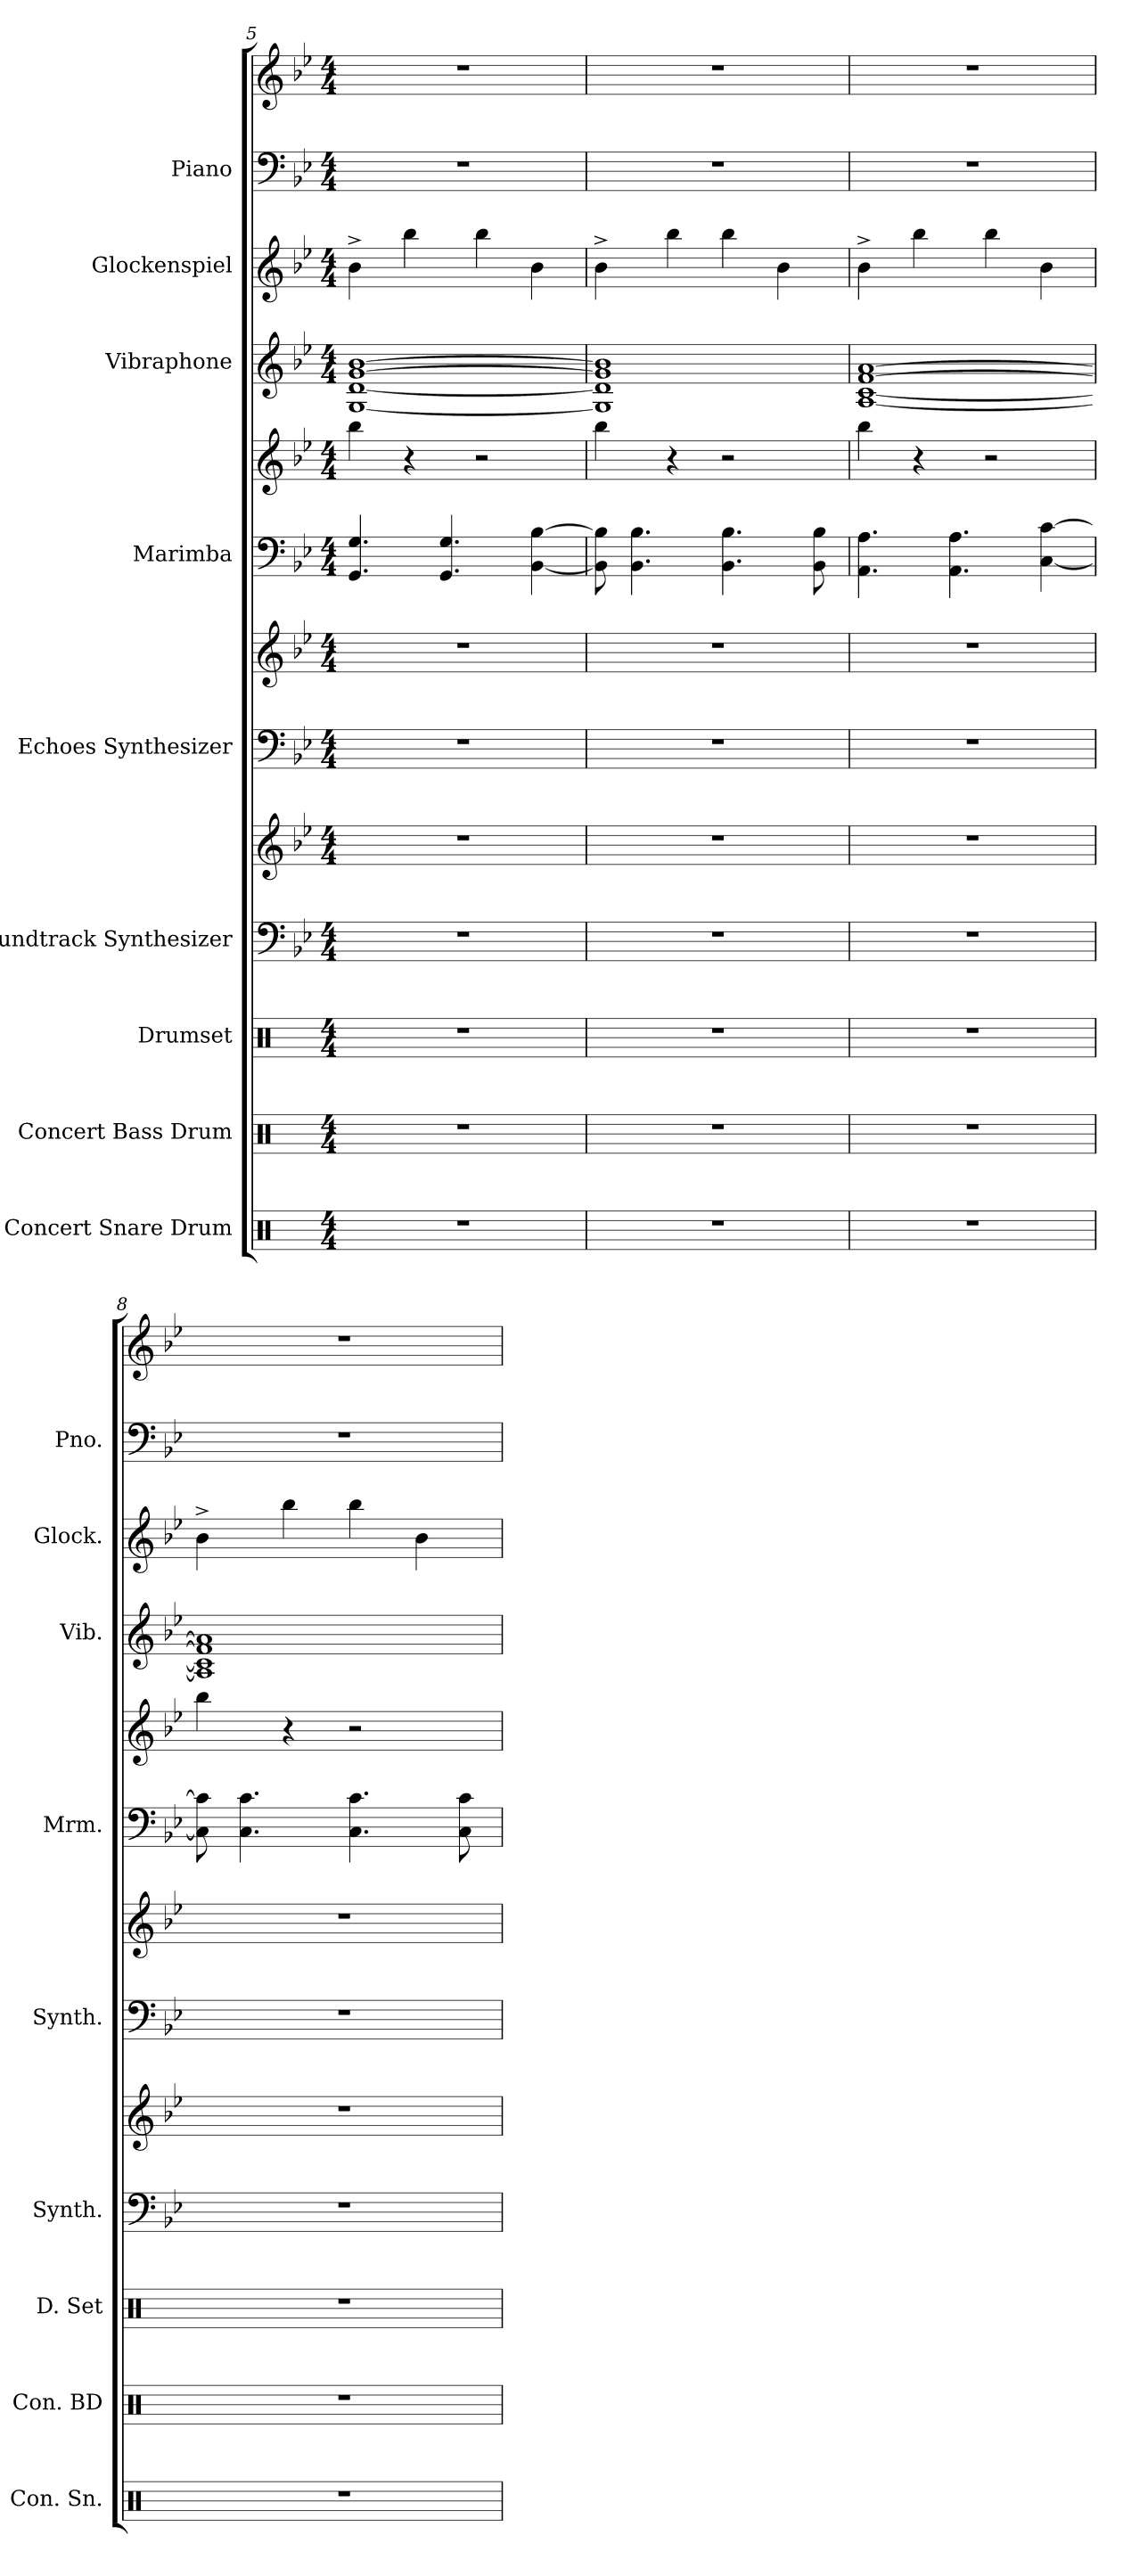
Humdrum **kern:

**kern	**kern	**kern	**kern	**kern	**kern	**kern	**kern	**kern	**kern	**kern	**kern	**kern
*part9	*part8	*part7	*part6	*part6	*part5	*part5	*part4	*part4	*part3	*part2	*part1	*part1
*staff13	*staff12	*staff11	*staff10	*staff9	*staff8	*staff7	*staff6	*staff5	*staff4	*staff3	*staff2	*staff1
*I"Concert Snare Drum	*I"Concert Bass Drum	*I"Drumset	*I"Soundtrack Synthesizer	*	*I"Echoes Synthesizer	*	*I"Marimba	*	*I"Vibraphone	*I"Glockenspiel	*I"Piano	*
*I'Con. Sn.	*I'Con. BD	*I'D. Set	*I'Synth.	*	*I'Synth.	*	*I'Mrm.	*	*I'Vib.	*I'Glock.	*I'Pno.	*
*clefX	*clefX	*clefX	*clefF4	*clefG2	*clefF4	*clefG2	*clefF4	*clefG2	*clefG2	*clefG2	*clefF4	*clefG2
*	*	*	*	*	*	*	*	*	*	*ITrd-14c-24	*	*
*k[]	*k[]	*k[]	*k[b-e-]	*k[b-e-]	*k[b-e-]	*k[b-e-]	*k[b-e-]	*k[b-e-]	*k[b-e-]	*k[b-e-]	*k[b-e-]	*k[b-e-]
*M4/4	*M4/4	*M4/4	*M4/4	*M4/4	*M4/4	*M4/4	*M4/4	*M4/4	*M4/4	*M4/4	*M4/4	*M4/4
=5	=5	=5	=5	=5	=5	=5	=5	=5	=5	=5	=5	=5
1r	1r	1r	1r	1r	1r	1r	4.GG/ 4.G/	4bb-\	[1G [1d [1g [1b-	4bbb-^\	1r	1r
.	.	.	.	.	.	.	.	4r	.	4bbbb-\	.	.
.	.	.	.	.	.	.	4.GG/ 4.G/	.	.	.	.	.
.	.	.	.	.	.	.	.	2r	.	4bbbb-\	.	.
.	.	.	.	.	.	.	[4BB-\ [4B-\	.	.	4bbb-\	.	.
!!LO:PB:g=z
=6	=6	=6	=6	=6	=6	=6	=6	=6	=6	=6	=6	=6
1r	1r	1r	1r	1r	1r	1r	8BB-\] 8B-\]	4bb-\	1G] 1d] 1g] 1b-]	4bbb-^\	1r	1r
.	.	.	.	.	.	.	4.BB-\ 4.B-\	.	.	.	.	.
.	.	.	.	.	.	.	.	4r	.	4bbbb-\	.	.
.	.	.	.	.	.	.	4.BB-\ 4.B-\	2r	.	4bbbb-\	.	.
.	.	.	.	.	.	.	.	.	.	4bbb-\	.	.
.	.	.	.	.	.	.	8BB-\ 8B-\	.	.	.	.	.
=7	=7	=7	=7	=7	=7	=7	=7	=7	=7	=7	=7	=7
1r	1r	1r	1r	1r	1r	1r	4.AA\ 4.A\	4bb-\	[1A [1c [1f [1a	4bbb-^\	1r	1r
.	.	.	.	.	.	.	.	4r	.	4bbbb-\	.	.
.	.	.	.	.	.	.	4.AA\ 4.A\	.	.	.	.	.
.	.	.	.	.	.	.	.	2r	.	4bbbb-\	.	.
.	.	.	.	.	.	.	[4C\ [4c\	.	.	4bbb-\	.	.
=8	=8	=8	=8	=8	=8	=8	=8	=8	=8	=8	=8	=8
1r	1r	1r	1r	1r	1r	1r	8C\] 8c\]	4bb-\	1A] 1c] 1f] 1a]	4bbb-^\	1r	1r
.	.	.	.	.	.	.	4.C\ 4.c\	.	.	.	.	.
.	.	.	.	.	.	.	.	4r	.	4bbbb-\	.	.
.	.	.	.	.	.	.	4.C\ 4.c\	2r	.	4bbbb-\	.	.
.	.	.	.	.	.	.	.	.	.	4bbb-\	.	.
.	.	.	.	.	.	.	8C\ 8c\	.	.	.	.	.
=	=	=	=	=	=	=	=	=	=	=	=	=
*-	*-	*-	*-	*-	*-	*-	*-	*-	*-	*-	*-	*-
